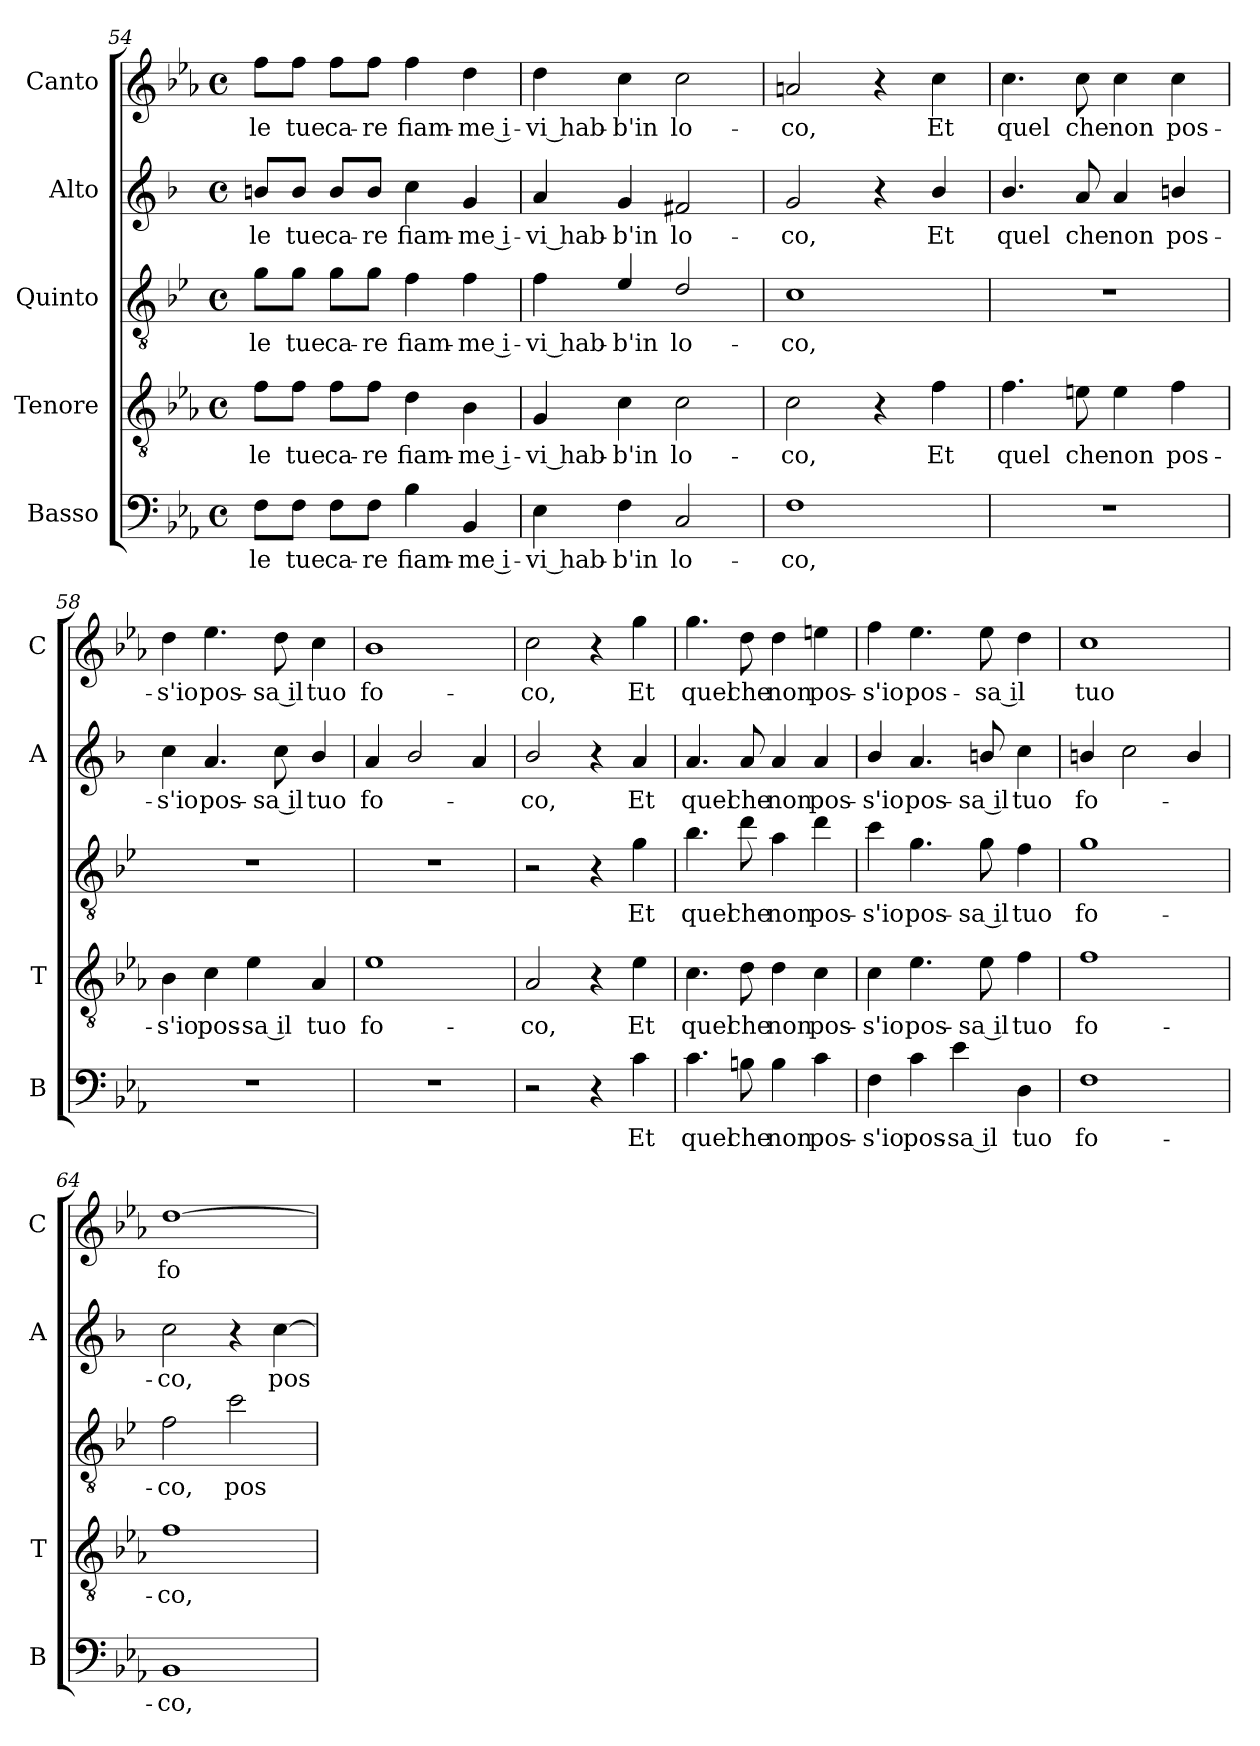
**kern	**text	**kern	**text	**kern	**text	**kern	**text	**kern	**text
*part5	*part5	*part4	*part4	*part3	*part3	*part2	*part2	*part1	*part1
*staff5	*staff5	*staff4	*staff4	*staff3	*staff3	*staff2	*staff2	*staff1	*staff1
*I"Basso	*	*I"Tenore	*	*I"Quinto	*	*I"Alto	*	*I"Canto	*
*I'B	*	*I'T	*	*	*	*I'A	*	*I'C	*
!!LO:LB:g=z
*clefF4	*	*clefGv2	*	*clefGv2	*	*clefG2	*	*clefG2	*
*	*	*	*	*ITrd4c7	*	*ITrd1c2	*	*	*
*k[b-e-a-]	*	*k[b-e-a-]	*	*k[b-e-a-]	*	*k[b-e-a-]	*	*k[b-e-a-]	*
*E-:	*	*E-:	*	*E-:	*	*E-:	*	*E-:	*
*M4/4	*	*M4/4	*	*M4/4	*	*M4/4	*	*M4/4	*
*met(c)	*	*met(c)	*	*met(c)	*	*met(c)	*	*met(c)	*
=54	=54	=54	=54	=54	=54	=54	=54	=54	=54
!	!LO:LY:b	!	!LO:LY:b	!	!LO:LY:b	!	!LO:LY:b	!	!LO:LY:b
8F\L	le	8f\L	le	8c\L	le	8an/L	le	8ff\L	le
!	!LO:LY:b	!	!LO:LY:b	!	!LO:LY:b	!	!LO:LY:b	!	!LO:LY:b
8F\J	tue	8f\J	tue	8c\J	tue	8a/J	tue	8ff\J	tue
!	!LO:LY:b	!	!LO:LY:b	!	!LO:LY:b	!	!LO:LY:b	!	!LO:LY:b
8F\L	ca-	8f\L	ca-	8c\L	ca-	8a/L	ca-	8ff\L	ca-
!	!LO:LY:b	!	!LO:LY:b	!	!LO:LY:b	!	!LO:LY:b	!	!LO:LY:b
8F\J	-re	8f\J	-re	8c\J	-re	8a/J	-re	8ff\J	-re
!	!LO:LY:b	!	!LO:LY:b	!	!LO:LY:b	!	!LO:LY:b	!	!LO:LY:b
4B-\	fiam-	4d\	fiam-	4B-\	fiam-	4b-\	fiam-	4ff\	fiam-
!	!LO:LY:b	!	!LO:LY:b	!	!LO:LY:b	!	!LO:LY:b	!	!LO:LY:b
4BB-/	-me i-	4B-\	-me i-	4B-\	-me i-	4f/	-me i-	4dd\	-me i-
=55	=55	=55	=55	=55	=55	=55	=55	=55	=55
!	!LO:LY:b	!	!LO:LY:b	!	!LO:LY:b	!	!LO:LY:b	!	!LO:LY:b
4E-\	-vi hab-	4G/	-vi hab-	4B-\	-vi hab-	4g/	-vi hab-	4dd\	-vi hab-
!	!LO:LY:b	!	!LO:LY:b	!	!LO:LY:b	!	!LO:LY:b	!	!LO:LY:b
4F\	-b'in	4c\	-b'in	4A-/	-b'in	4f/	-b'in	4cc\	-b'in
!	!LO:LY:b	!	!LO:LY:b	!	!LO:LY:b	!	!LO:LY:b	!	!LO:LY:b
2C/	lo-	2c\	lo-	2G/	lo-	2en/	lo-	2cc\	lo-
=56	=56	=56	=56	=56	=56	=56	=56	=56	=56
!	!LO:LY:b	!	!LO:LY:b	!	!LO:LY:b	!	!LO:LY:b	!	!LO:LY:b
1F	-co,	2c\	-co,	1F	-co,	2f/	co,	2an/	co,
.	.	4r	.	.	.	4r	.	4r	.
!	!	!	!LO:LY:b	!	!	!	!LO:LY:b	!	!LO:LY:b
.	.	4f\	Et	.	.	4a-/	Et	4cc\	Et
=57	=57	=57	=57	=57	=57	=57	=57	=57	=57
!	!	!	!LO:LY:b	!	!	!	!LO:LY:b	!	!LO:LY:b
1r	.	4.f\	quel	1r	.	4.a-/	quel	4.cc\	quel
!	!	!	!LO:LY:b	!	!	!	!LO:LY:b	!	!LO:LY:b
.	.	8en\	che	.	.	8g/	che	8cc\	che
!	!	!	!LO:LY:b	!	!	!	!LO:LY:b	!	!LO:LY:b
.	.	4e\	non	.	.	4g/	non	4cc\	non
!	!	!	!LO:LY:b	!	!	!	!LO:LY:b	!	!LO:LY:b
.	.	4f\	pos-	.	.	4an/	pos-	4cc\	pos-
=58	=58	=58	=58	=58	=58	=58	=58	=58	=58
!	!	!	!LO:LY:b	!	!	!	!LO:LY:b	!	!LO:LY:b
1r	.	4B-\	-s'io	1r	.	4b-\	-s'io	4dd\	-s'io
!	!	!	!LO:LY:b	!	!	!	!LO:LY:b	!	!LO:LY:b
.	.	4c\	pos-	.	.	4.g/	pos-	4.ee-\	pos-
!	!	!	!LO:LY:b	!	!	!	!	!	!
.	.	4e-\	-sa il	.	.	.	.	.	.
!	!	!	!	!	!	!	!LO:LY:b	!	!LO:LY:b
.	.	.	.	.	.	8b-\	-sa il	8dd\	-sa il
!	!	!	!LO:LY:b	!	!	!	!LO:LY:b	!	!LO:LY:b
.	.	4A-/	tuo	.	.	4a-/	tuo	4cc\	tuo
=59	=59	=59	=59	=59	=59	=59	=59	=59	=59
!	!	!	!LO:LY:b	!	!	!	!LO:LY:b	!	!LO:LY:b
1r	.	1e-	fo-	1r	.	4g/	fo-	1b-	fo-
.	.	.	.	.	.	2a-/	.	.	.
.	.	.	.	.	.	4g/	.	.	.
=60	=60	=60	=60	=60	=60	=60	=60	=60	=60
!	!	!	!LO:LY:b	!	!	!	!LO:LY:b	!	!LO:LY:b
2r	.	2A-/	-co,	2r	.	2a-/	-co,	2cc\	-co,
4r	.	4r	.	4r	.	4r	.	4r	.
!	!LO:LY:b	!	!LO:LY:b	!	!LO:LY:b	!	!LO:LY:b	!	!LO:LY:b
4c\	Et	4e-\	Et	4c\	Et	4g/	Et	4gg\	Et
!!LO:PB:g=z
=61	=61	=61	=61	=61	=61	=61	=61	=61	=61
!	!LO:LY:b	!	!LO:LY:b	!	!LO:LY:b	!	!LO:LY:b	!	!LO:LY:b
4.c\	quel	4.c\	quel	4.e-\	quel	4.g/	quel	4.gg\	quel
!	!LO:LY:b	!	!LO:LY:b	!	!LO:LY:b	!	!LO:LY:b	!	!LO:LY:b
8Bn\	che	8d\	che	8g\	che	8g/	che	8dd\	che
!	!LO:LY:b	!	!LO:LY:b	!	!LO:LY:b	!	!LO:LY:b	!	!LO:LY:b
4B\	non	4d\	non	4d\	non	4g/	non	4dd\	non
!	!LO:LY:b	!	!LO:LY:b	!	!LO:LY:b	!	!LO:LY:b	!	!LO:LY:b
4c\	pos-	4c\	pos-	4g\	pos-	4g/	pos-	4een\	pos-
=62	=62	=62	=62	=62	=62	=62	=62	=62	=62
!	!LO:LY:b	!	!LO:LY:b	!	!LO:LY:b	!	!LO:LY:b	!	!LO:LY:b
4F\	-s'io	4c\	-s'io	4f\	-s'io	4a-/	-s'io	4ff\	-s'io
!	!LO:LY:b	!	!LO:LY:b	!	!LO:LY:b	!	!LO:LY:b	!	!LO:LY:b
4c\	pos-	4.e-\	pos-	4.c\	pos-	4.g/	pos-	4.ee-\	pos-
!	!LO:LY:b	!	!	!	!	!	!	!	!
4e-\	-sa il	.	.	.	.	.	.	.	.
!	!	!	!LO:LY:b	!	!LO:LY:b	!	!LO:LY:b	!	!LO:LY:b
.	.	8e-\	-sa il	8c\	-sa il	8an/	-sa il	8ee-\	-sa il
!	!LO:LY:b	!	!LO:LY:b	!	!LO:LY:b	!	!LO:LY:b	!	!
4D\	tuo	4f\	tuo	4B-\	tuo	4b-\	tuo	4dd\	.
=63	=63	=63	=63	=63	=63	=63	=63	=63	=63
!	!LO:LY:b	!	!LO:LY:b	!	!LO:LY:b	!	!LO:LY:b	!	!LO:LY:b
1F	fo-	1f	fo-	1c	fo-	4an/	fo-	1cc	tuo
.	.	.	.	.	.	2b-\	.	.	.
.	.	.	.	.	.	4a/	.	.	.
=64	=64	=64	=64	=64	=64	=64	=64	=64	=64
!	!LO:LY:b	!	!LO:LY:b	!	!LO:LY:b	!	!LO:LY:b	!	!LO:LY:b
1BB-	-co,	1f	-co,	2B-\	-co,	2b-\	-co,	[1dd	fo-
!	!	!	!	!	!LO:LY:b	!	!	!	!
.	.	.	.	2f\	pos-	4r	.	.	.
!	!	!	!	!	!	!	!LO:LY:b	!	!
.	.	.	.	.	.	[4b-\	pos-	.	.
=	=	=	=	=	=	=	=	=	=
*-	*-	*-	*-	*-	*-	*-	*-	*-	*-
